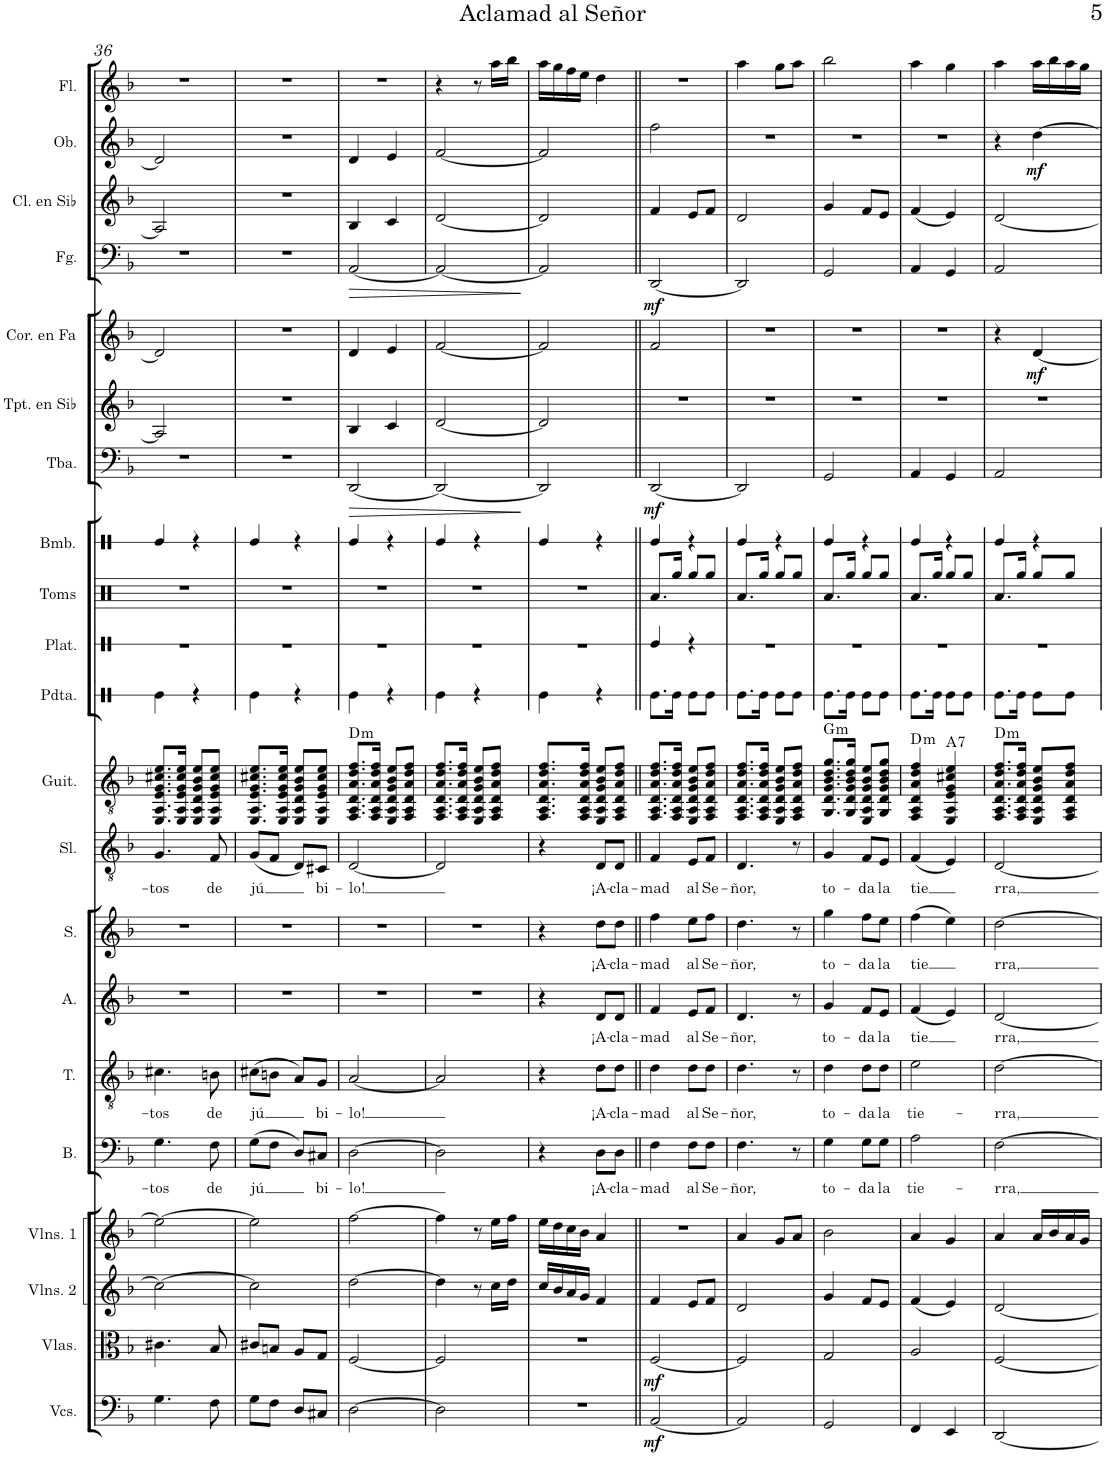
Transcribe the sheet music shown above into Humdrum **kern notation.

**kern	**dynam	**kern	**dynam	**kern	**kern	**kern	**text	**kern	**text	**kern	**text	**kern	**text	**kern	**text	**kern	**harte	**kern	**kern	**kern	**kern	**kern	**dynam	**kern	**kern	**dynam	**kern	**dynam	**kern	**kern	**dynam	**kern
*part21	*part21	*part20	*part20	*part19	*part18	*part17	*part17	*part16	*part16	*part15	*part15	*part14	*part14	*part13	*part13	*part12	*part12	*part11	*part10	*part9	*part8	*part7	*part7	*part6	*part5	*part5	*part4	*part4	*part3	*part2	*part2	*part1
*staff21	*staff21	*staff20	*staff20	*staff19	*staff18	*staff17	*staff17	*staff16	*staff16	*staff15	*staff15	*staff14	*staff14	*staff13	*staff13	*staff12	*	*staff11	*staff10	*staff9	*staff8	*staff7	*staff7	*staff6	*staff5	*staff5	*staff4	*staff4	*staff3	*staff2	*staff2	*staff1
*I"Violonchelos	*	*I"Violas	*	*I"Violines 2	*I"Violines 1	*I"Bajo	*	*I"Tenor	*	*I"Alto	*	*I"Soprano	*	*I"Solista	*	*I"Guitarra	*	*I"Pandereta	*I"Platillo	*I"Toms	*I"Bombo	*I"Tuba	*	*I"Trompeta en Sib	*I"Trompa en Fa	*	*I"Fagot	*	*I"Clarinete en Sib	*I"Oboe	*	*I"Flauta
*I'Vcs.	*	*I'Vlas.	*	*I'Vlns. 2	*I'Vlns. 1	*I'B.	*	*I'T.	*	*I'A.	*	*I'S.	*	*I'Sl.	*	*I'Guit.	*	*I'Pdta.	*I'Plat.	*I'Toms	*I'Bmb.	*I'Tba.	*	*I'Tpt. en Sib	*	*	*I'Fg.	*	*I'Cl. en Sib	*I'Ob.	*	*I'Fl.
!!LO:PB:g=z
*clefF4	*	*clefC3	*	*clefG2	*clefG2	*clefF4	*	*clefGv2	*	*clefG2	*	*clefG2	*	*clefGv2	*	*clefGv2	*	*clefX	*clefX	*clefX	*clefX	*clefF4	*	*clefG2	*clefG2	*	*clefF4	*	*clefG2	*clefG2	*	*clefG2
*	*	*	*	*	*	*	*	*	*	*	*	*	*	*	*	*	*	*	*	*	*	*	*	*Trd1c2	*Trd4c7	*	*	*	*Trd1c2	*	*	*
*k[b-]	*	*k[b-]	*	*k[b-]	*k[b-]	*k[b-]	*	*k[b-]	*	*k[b-]	*	*k[b-]	*	*k[b-]	*	*k[b-]	*	*k[]	*k[]	*k[]	*k[]	*k[b-]	*	*k[b-]	*k[b-]	*	*k[b-]	*	*k[b-]	*k[b-]	*	*k[b-]
*M2/4	*	*M2/4	*	*M2/4	*M2/4	*M2/4	*	*M2/4	*	*M2/4	*	*M2/4	*	*M2/4	*	*M2/4	*	*M2/4	*M2/4	*M2/4	*M2/4	*M2/4	*	*M2/4	*M2/4	*	*M2/4	*	*M2/4	*M2/4	*	*M2/4
=36	=36	=36	=36	=36	=36	=36	=36	=36	=36	=36	=36	=36	=36	=36	=36	=36	=36	=36	=36	=36	=36	=36	=36	=36	=36	=36	=36	=36	=36	=36	=36	=36
!	!	!	!	!	!	!	!LO:LY:b	!	!LO:LY:b	!	!	!	!	!	!LO:LY:b	!	!	!	!	!	!	!	!	!	!	!	!	!	!	!	!	!
4.G\	.	4.c#X\	.	2cc#\_	2ee\_	4.G\	-tos	4.c#X\	-tos	2r	.	2r	.	4.G/	-tos	8.EE/ 8.AA/ 8.E/ 8.G/ 8.c#X/ 8.e/L	.	4Re\	2r	2r	4Re/	2r	.	2A/]	2d/]	.	2r	.	2A/]	2d/]	.	2r
.	.	.	.	.	.	.	.	.	.	.	.	.	.	.	.	16EE/ 16AA/ 16E/ 16G/ 16c#/ 16e/Jk	.	.	.	.	.	.	.	.	.	.	.	.	.	.	.	.
.	.	.	.	.	.	.	.	.	.	.	.	.	.	.	.	8EE/ 8AA/ 8D/ 8G/ 8B-/ 8e/L	.	4r	.	.	4r	.	.	.	.	.	.	.	.	.	.	.
!	!	!	!	!	!	!	!LO:LY:b	!	!LO:LY:b	!	!	!	!	!	!LO:LY:b	!	!	!	!	!	!	!	!	!	!	!	!	!	!	!	!	!
8F\	.	8B-/	.	.	.	8F\	de	8Bn\	de	.	.	.	.	8F/	de	8EE/ 8AA/ 8E/ 8G/ 8c#/ 8e/J	.	.	.	.	.	.	.	.	.	.	.	.	.	.	.	.
=37	=37	=37	=37	=37	=37	=37	=37	=37	=37	=37	=37	=37	=37	=37	=37	=37	=37	=37	=37	=37	=37	=37	=37	=37	=37	=37	=37	=37	=37	=37	=37	=37
!	!	!	!	!	!	!	!LO:LY:b	!	!LO:LY:b	!	!	!	!	!	!LO:LY:b	!	!	!	!	!	!	!	!	!	!	!	!	!	!	!	!	!
8G\L	.	8c#X/L	.	2cc#\]	2ee\]	(8G\L	jú	(8c#X\L	jú	2r	.	2r	.	(8G/L	jú	8.EE/ 8.AA/ 8.E/ 8.G/ 8.c#X/ 8.e/L	.	4Re\	2r	2r	4Re/	2r	.	2r	2r	.	2r	.	2r	2r	.	2r
8F\J	.	8Bn/J	.	.	.	8F\J	.	8Bn\J	.	.	.	.	.	8F/J	.	.	.	.	.	.	.	.	.	.	.	.	.	.	.	.	.	.
.	.	.	.	.	.	.	.	.	.	.	.	.	.	.	.	16EE/ 16AA/ 16E/ 16G/ 16c#/ 16e/Jk	.	.	.	.	.	.	.	.	.	.	.	.	.	.	.	.
8D/L	.	8A/L	.	.	.	8D/L)	.	8A/L)	.	.	.	.	.	8D/L)	.	8EE/ 8AA/ 8D/ 8G/ 8B-/ 8e/L	.	4r	.	.	4r	.	.	.	.	.	.	.	.	.	.	.
!	!	!	!	!	!	!	!LO:LY:b	!	!LO:LY:b	!	!	!	!	!	!LO:LY:b	!	!	!	!	!	!	!	!	!	!	!	!	!	!	!	!	!
8C#X/J	.	8G/J	.	.	.	8C#X/J	bi-	8G/J	bi-	.	.	.	.	8C#X/J	bi-	8EE/ 8AA/ 8E/ 8G/ 8c#/ 8e/J	.	.	.	.	.	.	.	.	.	.	.	.	.	.	.	.
=38	=38	=38	=38	=38	=38	=38	=38	=38	=38	=38	=38	=38	=38	=38	=38	=38	=38	=38	=38	=38	=38	=38	=38	=38	=38	=38	=38	=38	=38	=38	=38	=38
!	!	!	!	!	!	!	!LO:LY:b	!	!LO:LY:b	!	!	!	!	!	!LO:LY:b	!	!LO:H:kt=m	!	!	!	!	!	!LO:HP:b	!	!	!	!	!LO:HP:b	!	!	!	!
[2D\	.	[2F/	.	[2dd\	[2ff\	[2D\	-lo!	[2A/	-lo!	2r	.	2r	.	[2D/	-lo!	8.FF/ 8.AA/ 8.D/ 8.A/ 8.d/ 8.f/L	D:min	4Re\	2r	2r	4Re/	[2DD/	>	4B-/	4d/	.	[2AA/	>	4B-/	4d/	.	2r
.	.	.	.	.	.	.	.	.	.	.	.	.	.	.	.	16FF/ 16AA/ 16D/ 16A/ 16d/ 16f/Jk	.	.	.	.	.	.	.	.	.	.	.	.	.	.	.	.
.	.	.	.	.	.	.	.	.	.	.	.	.	.	.	.	8EE/ 8AA/ 8D/ 8G/ 8B-/ 8e/L	.	4r	.	.	4r	.	.	4c/	4e/	.	.	.	4c/	4e/	.	.
.	.	.	.	.	.	.	.	.	.	.	.	.	.	.	.	8FF/ 8AA/ 8D/ 8A/ 8d/ 8f/J	.	.	.	.	.	.	.	.	.	.	.	.	.	.	.	.
=39	=39	=39	=39	=39	=39	=39	=39	=39	=39	=39	=39	=39	=39	=39	=39	=39	=39	=39	=39	=39	=39	=39	=39	=39	=39	=39	=39	=39	=39	=39	=39	=39
2D\]	.	2F/]	.	4dd\]	4ff\]	2D\]	.	2A/]	.	2r	.	2r	.	2D/]	.	8.FF/ 8.AA/ 8.D/ 8.A/ 8.d/ 8.f/L	.	4Re\	2r	2r	4Re/	2DD/_	.	[2d/	[2f/	.	2AA/_	.	[2d/	[2f/	.	4r
.	.	.	.	.	.	.	.	.	.	.	.	.	.	.	.	16FF/ 16AA/ 16D/ 16A/ 16d/ 16f/Jk	.	.	.	.	.	.	.	.	.	.	.	.	.	.	.	.
.	.	.	.	8r	8r	.	.	.	.	.	.	.	.	.	.	8EE/ 8AA/ 8D/ 8G/ 8B-/ 8e/L	.	4r	.	.	4r	.	.	.	.	.	.	.	.	.	.	8r
.	.	.	.	16cc\LL	16ee\LL	.	.	.	.	.	.	.	.	.	.	8FF/ 8AA/ 8D/ 8A/ 8d/ 8f/J	.	.	.	.	.	.	.	.	.	.	.	.	.	.	.	16aa\LL
.	.	.	.	16dd\JJ	16ff\JJ	.	.	.	.	.	.	.	.	.	.	.	.	.	.	.	.	.	.	.	.	.	.	.	.	.	.	16bb-\JJ
.	.	.	.	.	.	.	.	.	.	.	.	.	.	.	.	.	.	.	.	.	.	.	]	.	.	.	.	]	.	.	.	.
=40	=40	=40	=40	=40	=40	=40	=40	=40	=40	=40	=40	=40	=40	=40	=40	=40	=40	=40	=40	=40	=40	=40	=40	=40	=40	=40	=40	=40	=40	=40	=40	=40
2r	.	2r	.	16cc/LL	16ee\LL	4r	.	4r	.	4r	.	4r	.	4r	.	8.FF/ 8.AA/ 8.D/ 8.A/ 8.d/ 8.f/L	.	4Re\	2r	2r	4Re/	2DD/]	.	2d/]	2f/]	.	2AA/]	.	2d/]	2f/]	.	16aa\LL
.	.	.	.	16b-/	16dd\	.	.	.	.	.	.	.	.	.	.	.	.	.	.	.	.	.	.	.	.	.	.	.	.	.	.	16gg\
.	.	.	.	16a/	16cc\	.	.	.	.	.	.	.	.	.	.	.	.	.	.	.	.	.	.	.	.	.	.	.	.	.	.	16ff\
.	.	.	.	16g/JJ	16b-\JJ	.	.	.	.	.	.	.	.	.	.	16FF/ 16AA/ 16D/ 16A/ 16d/ 16f/Jk	.	.	.	.	.	.	.	.	.	.	.	.	.	.	.	16ee\JJ
!	!	!	!	!	!	!	!LO:LY:b	!	!LO:LY:b	!	!LO:LY:b	!	!LO:LY:b	!	!LO:LY:b	!	!	!	!	!	!	!	!	!	!	!	!	!	!	!	!	!
.	.	.	.	4f/	4a/	8D\L	¡A-	8d\L	¡A-	8d/L	¡A-	8dd\L	¡A-	8D/L	¡A-	8EE/ 8AA/ 8D/ 8G/ 8B-/ 8e/L	.	4r	.	.	4r	.	.	.	.	.	.	.	.	.	.	4dd\
!	!	!	!	!	!	!	!LO:LY:b	!	!LO:LY:b	!	!LO:LY:b	!	!LO:LY:b	!	!LO:LY:b	!	!	!	!	!	!	!	!	!	!	!	!	!	!	!	!	!
.	.	.	.	.	.	8D\J	-cla-	8d\J	-cla-	8d/J	-cla-	8dd\J	-cla-	8D/J	-cla-	8FF/ 8AA/ 8D/ 8A/ 8d/ 8f/J	.	.	.	.	.	.	.	.	.	.	.	.	.	.	.	.
=41||	=41||	=41||	=41||	=41||	=41||	=41||	=41||	=41||	=41||	=41||	=41||	=41||	=41||	=41||	=41||	=41||	=41||	=41||	=41||	=41||	=41||	=41||	=41||	=41||	=41||	=41||	=41||	=41||	=41||	=41||	=41||	=41||
!	!LO:DY:b	!	!LO:DY:b	!	!	!	!LO:LY:b	!	!LO:LY:b	!	!LO:LY:b	!	!LO:LY:b	!	!LO:LY:b	!	!	!	!	!	!	!	!LO:DY:b	!	!	!	!	!LO:DY:b	!	!	!	!
[2AA/	mf	[2F/	mf	4f/	2r	4F\	-mad	4d\	-mad	4f/	-mad	4ff\	-mad	4F/	-mad	8.FF/ 8.AA/ 8.D/ 8.A/ 8.d/ 8.f/L	.	8.Re\L	4Re/	8.Ra/L	4Re/	[2DD/	mf	2r	2f/	.	[2DD/	mf	4f/	2ff\	.	2r
.	.	.	.	.	.	.	.	.	.	.	.	.	.	.	.	16FF/ 16AA/ 16D/ 16A/ 16d/ 16f/Jk	.	16Re\Jk	.	16Rgg/Jk	.	.	.	.	.	.	.	.	.	.	.	.
!	!	!	!	!	!	!	!LO:LY:b	!	!LO:LY:b	!	!LO:LY:b	!	!LO:LY:b	!	!LO:LY:b	!	!	!	!	!	!	!	!	!	!	!	!	!	!	!	!	!
.	.	.	.	8e/L	.	8F\L	al	8d\L	al	8e/L	al	8ee\L	al	8E/L	al	8EE/ 8AA/ 8D/ 8G/ 8B-/ 8e/L	.	8Re\L	4r	8Rgg/L	4r	.	.	.	.	.	.	.	8e/L	.	.	.
!	!	!	!	!	!	!	!LO:LY:b	!	!LO:LY:b	!	!LO:LY:b	!	!LO:LY:b	!	!LO:LY:b	!	!	!	!	!	!	!	!	!	!	!	!	!	!	!	!	!
.	.	.	.	8f/J	.	8F\J	Se-	8d\J	Se-	8f/J	Se-	8ff\J	Se-	8F/J	Se-	8FF/ 8AA/ 8D/ 8A/ 8d/ 8f/J	.	8Re\J	.	8Rgg/J	.	.	.	.	.	.	.	.	8f/J	.	.	.
=42	=42	=42	=42	=42	=42	=42	=42	=42	=42	=42	=42	=42	=42	=42	=42	=42	=42	=42	=42	=42	=42	=42	=42	=42	=42	=42	=42	=42	=42	=42	=42	=42
!	!	!	!	!	!	!	!LO:LY:b	!	!LO:LY:b	!	!LO:LY:b	!	!LO:LY:b	!	!LO:LY:b	!	!	!	!	!	!	!	!	!	!	!	!	!	!	!	!	!
2AA/]	.	2F/]	.	2d/	4a/	4.F\	-ñor,	4.d\	-ñor,	4.d/	-ñor,	4.dd\	-ñor,	4.D/	-ñor,	8.FF/ 8.AA/ 8.D/ 8.A/ 8.d/ 8.f/L	.	8.Re\L	2r	8.Ra/L	4Re/	2DD/]	.	2r	2r	.	2DD/]	.	2d/	2r	.	4aa\
.	.	.	.	.	.	.	.	.	.	.	.	.	.	.	.	16FF/ 16AA/ 16D/ 16A/ 16d/ 16f/Jk	.	16Re\Jk	.	16Rgg/Jk	.	.	.	.	.	.	.	.	.	.	.	.
.	.	.	.	.	8g/L	.	.	.	.	.	.	.	.	.	.	8EE/ 8AA/ 8D/ 8G/ 8B-/ 8e/L	.	8Re\L	.	8Rgg/L	4r	.	.	.	.	.	.	.	.	.	.	8gg\L
.	.	.	.	.	8a/J	8r	.	8r	.	8r	.	8r	.	8r	.	8FF/ 8AA/ 8D/ 8A/ 8d/ 8f/J	.	8Re\J	.	8Rgg/J	.	.	.	.	.	.	.	.	.	.	.	8aa\J
=43	=43	=43	=43	=43	=43	=43	=43	=43	=43	=43	=43	=43	=43	=43	=43	=43	=43	=43	=43	=43	=43	=43	=43	=43	=43	=43	=43	=43	=43	=43	=43	=43
!	!	!	!	!	!	!	!LO:LY:b	!	!LO:LY:b	!	!LO:LY:b	!	!LO:LY:b	!	!LO:LY:b	!	!LO:H:kt=m	!	!	!	!	!	!	!	!	!	!	!	!	!	!	!
2GG/	.	2G/	.	4g/	2b-\	4G\	to-	4d\	to-	4g/	to-	4gg\	to-	4G/	to-	8.GG/ 8.D/ 8.G/ 8.B-/ 8.d/ 8.g/L	G:min	8.Re\L	2r	8.Ra/L	4Re/	2GG/	.	2r	2r	.	2GG/	.	4g/	2r	.	2bb-\
.	.	.	.	.	.	.	.	.	.	.	.	.	.	.	.	16GG/ 16D/ 16G/ 16B-/ 16d/ 16g/Jk	.	16Re\Jk	.	16Rgg/Jk	.	.	.	.	.	.	.	.	.	.	.	.
!	!	!	!	!	!	!	!LO:LY:b	!	!LO:LY:b	!	!LO:LY:b	!	!LO:LY:b	!	!LO:LY:b	!	!	!	!	!	!	!	!	!	!	!	!	!	!	!	!	!
.	.	.	.	8f/L	.	8G\L	-da	8d\L	-da	8f/L	-da	8ff\L	-da	8F/L	-da	8EE/ 8AA/ 8D/ 8G/ 8B-/ 8e/L	.	8Re\L	.	8Rgg/L	4r	.	.	.	.	.	.	.	8f/L	.	.	.
!	!	!	!	!	!	!	!LO:LY:b	!	!LO:LY:b	!	!LO:LY:b	!	!LO:LY:b	!	!LO:LY:b	!	!	!	!	!	!	!	!	!	!	!	!	!	!	!	!	!
.	.	.	.	8e/J	.	8G\J	la	8d\J	la	8e/J	la	8ee\J	la	8E/J	la	8GG/ 8D/ 8G/ 8B-/ 8d/ 8g/J	.	8Re\J	.	8Rgg/J	.	.	.	.	.	.	.	.	8e/J	.	.	.
=44	=44	=44	=44	=44	=44	=44	=44	=44	=44	=44	=44	=44	=44	=44	=44	=44	=44	=44	=44	=44	=44	=44	=44	=44	=44	=44	=44	=44	=44	=44	=44	=44
!	!	!	!	!	!	!	!LO:LY:b	!	!LO:LY:b	!	!LO:LY:b	!	!LO:LY:b	!	!LO:LY:b	!	!LO:H:kt=m	!	!	!	!	!	!	!	!	!	!	!	!	!	!	!
4FF/	.	2A/	.	(4f/	4a/	2A\	tie-	2e\	tie-	(4f/	tie	(4ff\	tie	(4F/	tie	4FF/ 4AA/ 4D/ 4A/ 4d/ 4f/	D:min	8.Re\L	2r	8.Ra/L	4Re/	4AA/	.	2r	2r	.	4AA/	.	(4f/	2r	.	4aa\
.	.	.	.	.	.	.	.	.	.	.	.	.	.	.	.	.	.	16Re\Jk	.	16Rgg/Jk	.	.	.	.	.	.	.	.	.	.	.	.
!	!	!	!	!	!	!	!	!	!	!	!	!	!	!	!	!	!LO:H:kt=7	!	!	!	!	!	!	!	!	!	!	!	!	!	!	!
4EE/	.	.	.	4e/)	4g/	.	.	.	.	4e/)	.	4ee\)	.	4E/)	.	4EE/ 4AA/ 4E/ 4G/ 4c#X/ 4e/	A:7	8Re\L	.	8Rgg/L	4r	4GG/	.	.	.	.	4GG/	.	4e/)	.	.	4gg\
.	.	.	.	.	.	.	.	.	.	.	.	.	.	.	.	.	.	8Re\J	.	8Rgg/J	.	.	.	.	.	.	.	.	.	.	.	.
=45	=45	=45	=45	=45	=45	=45	=45	=45	=45	=45	=45	=45	=45	=45	=45	=45	=45	=45	=45	=45	=45	=45	=45	=45	=45	=45	=45	=45	=45	=45	=45	=45
!	!	!	!	!	!	!	!LO:LY:b	!	!LO:LY:b	!	!LO:LY:b	!	!LO:LY:b	!	!LO:LY:b	!	!LO:H:kt=m	!	!	!	!	!	!	!	!	!	!	!	!	!	!	!
[2DD/	.	[2F/	.	[2d/	4a/	[2F\	-rra,	[2d\	-rra,	[2d/	rra,	[2dd\	rra,	[2D/	rra,	8.FF/ 8.AA/ 8.D/ 8.A/ 8.d/ 8.f/L	D:min	8.Re\L	2r	8.Ra/L	4Re/	2AA/	.	2r	4r	.	2AA/	.	[2d/	4r	.	4aa\
.	.	.	.	.	.	.	.	.	.	.	.	.	.	.	.	16FF/ 16AA/ 16D/ 16A/ 16d/ 16f/Jk	.	16Re\Jk	.	16Rgg/Jk	.	.	.	.	.	.	.	.	.	.	.	.
!	!	!	!	!	!	!	!	!	!	!	!	!	!	!	!	!	!	!	!	!	!	!	!	!	!	!LO:DY:b	!	!	!	!	!LO:DY:b	!
.	.	.	.	.	16a/LL	.	.	.	.	.	.	.	.	.	.	8EE/ 8AA/ 8D/ 8G/ 8B-/ 8e/L	.	8Re\L	.	8Rgg/L	4r	.	.	.	[4d/	mf	.	.	.	[4dd\	mf	16aa\LL
.	.	.	.	.	16b-/	.	.	.	.	.	.	.	.	.	.	.	.	.	.	.	.	.	.	.	.	.	.	.	.	.	.	16bb-\
.	.	.	.	.	16a/	.	.	.	.	.	.	.	.	.	.	8FF/ 8AA/ 8D/ 8A/ 8d/ 8f/J	.	8Re\J	.	8Rgg/J	.	.	.	.	.	.	.	.	.	.	.	16aa\
.	.	.	.	.	16g/JJ	.	.	.	.	.	.	.	.	.	.	.	.	.	.	.	.	.	.	.	.	.	.	.	.	.	.	16gg\JJ
=	=	=	=	=	=	=	=	=	=	=	=	=	=	=	=	=	=	=	=	=	=	=	=	=	=	=	=	=	=	=	=	=
*-	*-	*-	*-	*-	*-	*-	*-	*-	*-	*-	*-	*-	*-	*-	*-	*-	*-	*-	*-	*-	*-	*-	*-	*-	*-	*-	*-	*-	*-	*-	*-	*-
